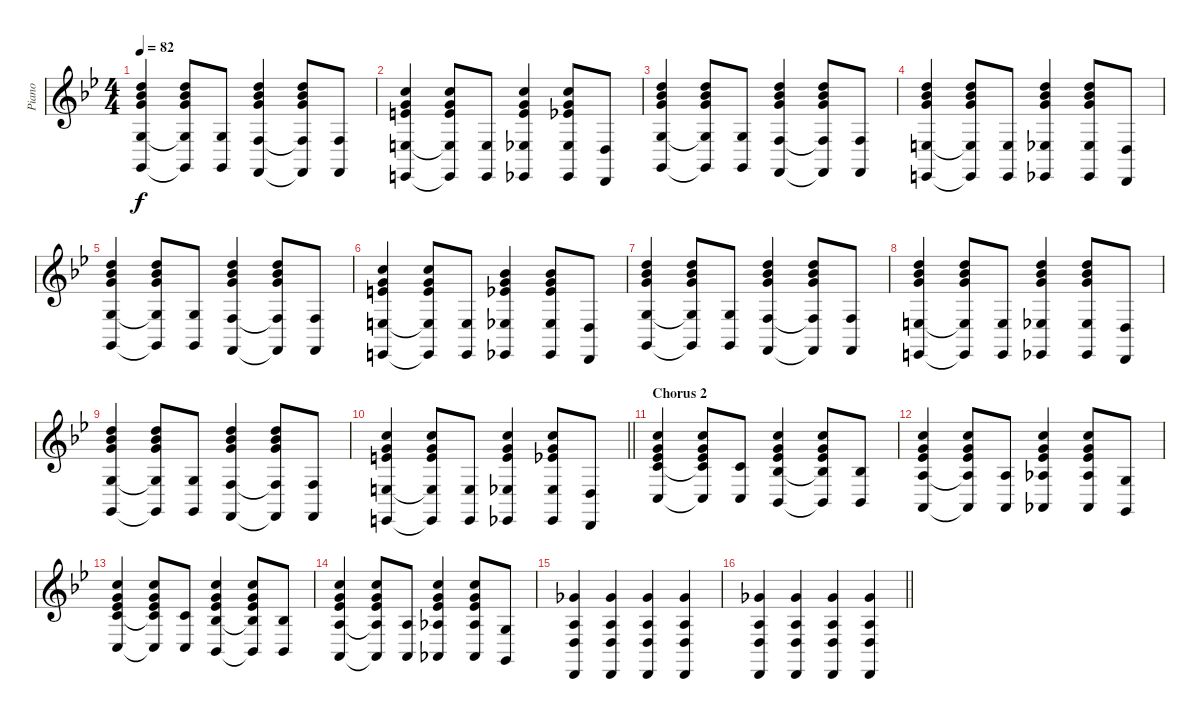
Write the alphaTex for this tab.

\track ("Piano" "Piano") {instrument acousticgrandpiano}
\staff {score}
\tuning (E4 B3 G3 D3 A2 D2) {hide}
\ts (4 4)
\tempo 82
\clef g2
\ks gminor
(10.1 11.2 12.3 5.4 5.6).4{dy f} (10.1 11.2 12.3 5.4{t} 5.6{t}).8 (5.4 5.6).8 (10.1 11.2 12.3 3.4 3.6).4 (10.1 11.2 12.3 3.4{t} 3.6{t}).8 (3.4 3.6).8 |
(8.1 8.2 9.3 2.4 2.6).4 (8.1 8.2 9.3 2.4{t} 2.6{t}).8 (2.4 2.6).8 (8.1 8.2 9.3 1.4 1.6).4 (8.1 8.2 8.3 1.4 1.6).8 (0.4 0.6).8 |
(10.1 11.2 12.3 5.4 5.6).4 (10.1 11.2 12.3 5.4{t} 5.6{t}).8 (5.4 5.6).8 (10.1 11.2 12.3 3.4 3.6).4 (10.1 11.2 12.3 3.4{t} 3.6{t}).8 (3.4 3.6).8 |
(10.1 11.2 12.3 2.4 2.6).4 (10.1 11.2 12.3 2.4{t} 2.6{t}).8 (2.4 2.6).8 (10.1 11.2 12.3 1.4 1.6).4 (10.1 11.2 12.3 1.4 1.6).8 (0.4 0.6).8 |
(10.1 11.2 12.3 5.4 5.6).4 (10.1 11.2 12.3 5.4{t} 5.6{t}).8 (5.4 5.6).8 (10.1 11.2 12.3 3.4 3.6).4 (10.1 11.2 12.3 3.4{t} 3.6{t}).8 (3.4 3.6).8 |
(8.1 8.2 9.3 2.4 2.6).4 (8.1 8.2 9.3 2.4{t} 2.6{t}).8 (2.4 2.6).8 (6.1 8.2 8.3 1.4 1.6).4 (6.1 8.2 8.3 1.4 1.6).8 (0.4 0.6).8 |
(10.1 11.2 12.3 5.4 5.6).4 (10.1 11.2 12.3 5.4{t} 5.6{t}).8 (5.4 5.6).8 (10.1 11.2 12.3 3.4 3.6).4 (10.1 11.2 12.3 3.4{t} 3.6{t}).8 (3.4 3.6).8 |
(10.1 11.2 12.3 2.4 2.6).4 (10.1 11.2 12.3 2.4{t} 2.6{t}).8 (2.4 2.6).8 (10.1 11.2 12.3 1.4 1.6).4 (10.1 11.2 12.3 1.4 1.6).8 (0.4 0.6).8 |
(10.1 11.2 12.3 5.4 5.6).4 (10.1 11.2 12.3 5.4{t} 5.6{t}).8 (5.4 5.6).8 (10.1 11.2 12.3 3.4 3.6).4 (10.1 11.2 12.3 3.4{t} 3.6{t}).8 (3.4 3.6).8 |
\barLineRight lightlight
(8.1 8.2 9.3 2.4 2.6).4 (8.1 8.2 9.3 2.4{t} 2.6{t}).8 (2.4 2.6).8 (8.1 8.2 9.3 1.4 1.6).4 (8.1 8.2 8.3 1.4 1.6).8 (0.4 0.6).8 |
\section ("" "Chorus 2")
(8.1 8.2 8.3 10.4 10.6).4 (8.1 8.2 8.3 10.4{t} 10.6{t}).8 (10.4 10.6).8 (8.1 8.2 8.3 8.4 8.6).4 (8.1 8.2 8.3 8.4{t} 8.6{t}).8 (8.4 8.6).8 |
(8.1 8.2 8.3 7.4 7.6).4 (8.1 8.2 8.3 7.4{t} 7.6{t}).8 (7.4 7.6).8 (8.1 8.2 8.3 6.4 6.6).4 (8.1 8.2 8.3 6.4 6.6).8 (5.4 5.6).8 |
(8.1 8.2 8.3 10.4 10.6).4 (8.1 8.2 8.3 10.4{t} 10.6{t}).8 (10.4 10.6).8 (8.1 8.2 8.3 8.4 8.6).4 (8.1 8.2 8.3 8.4{t} 8.6{t}).8 (8.4 8.6).8 |
(8.1 8.2 8.3 7.4 7.6).4 (8.1 8.2 8.3 7.4{t} 7.6{t}).8 (7.4 7.6).8 (8.1 8.2 8.3 6.4 6.6).4 (8.1 8.2 8.3 6.4 6.6).8 (5.4 5.6).8 |
(7.2 7.4 5.5 0.6).4 (7.2 7.4 5.5 0.6).4 (7.2 7.4 5.5 0.6).4 (7.2 7.4 5.5 0.6).4 |
\barLineRight lightlight
(7.2 7.4 5.5 0.6).4 (7.2 7.4 5.5 0.6).4 (7.2 7.4 5.5 0.6).4 (7.2 7.4 5.5 0.6).4
